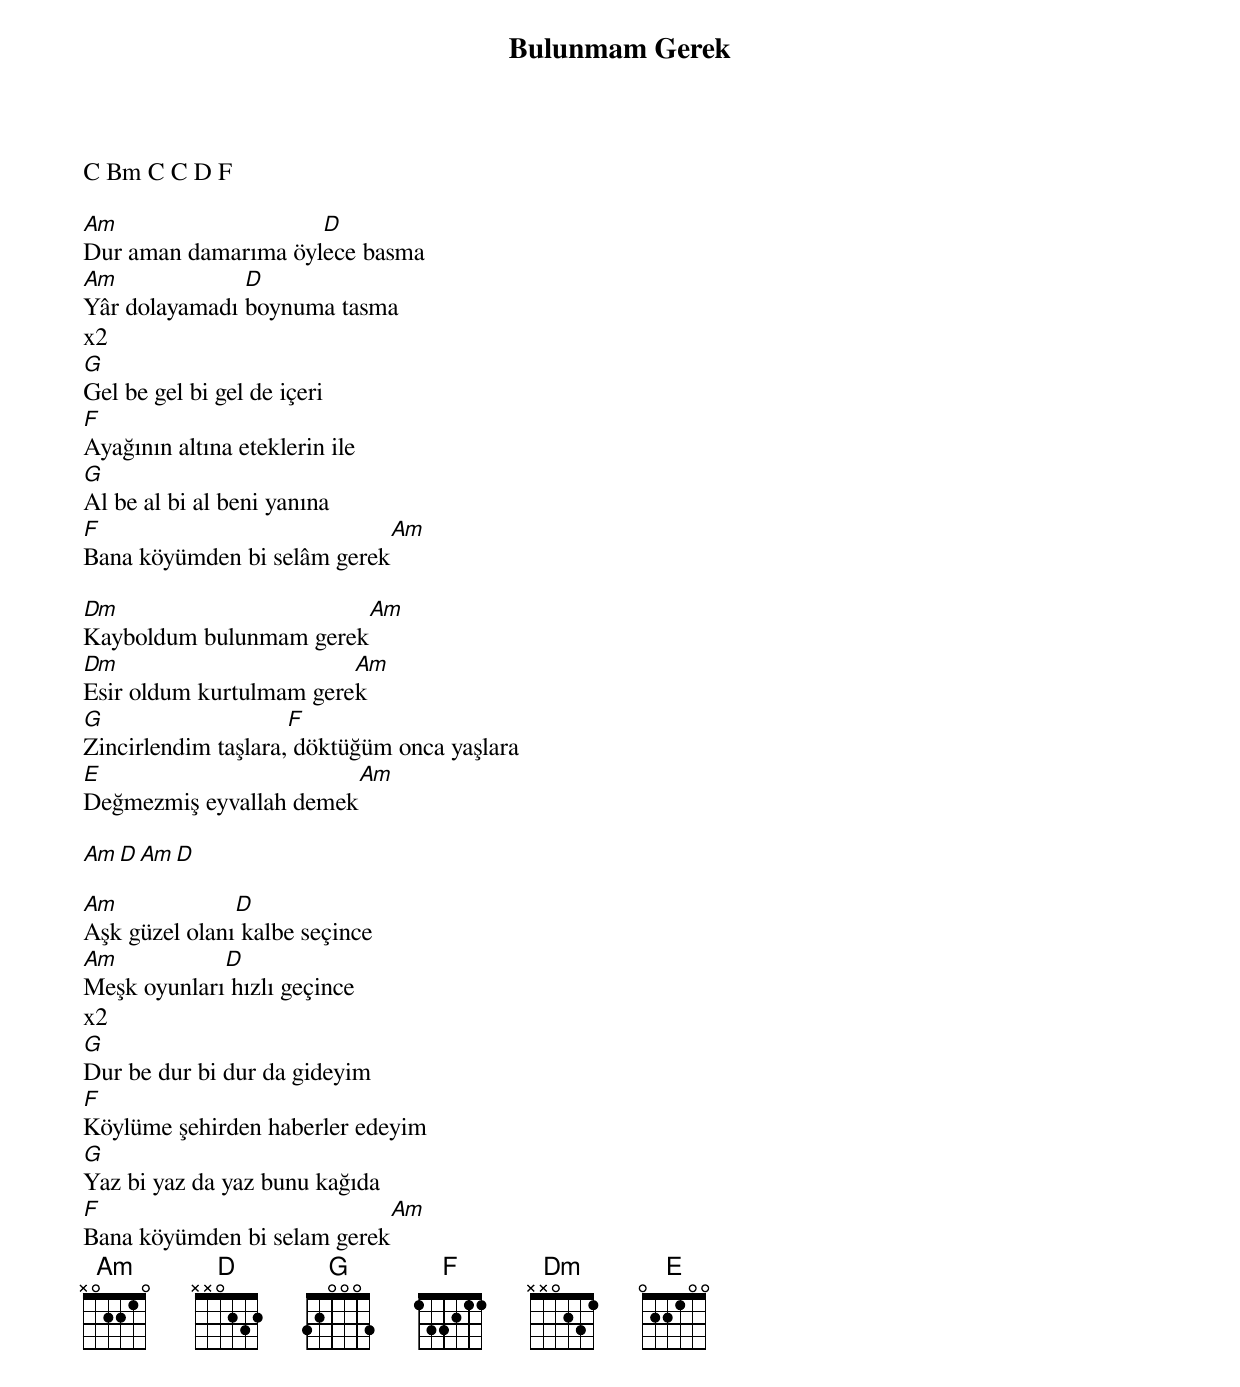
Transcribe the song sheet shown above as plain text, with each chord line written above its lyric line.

{title: Bulunmam Gerek}
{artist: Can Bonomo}

C Bm C C D F

Am                   D
Dur aman damarıma öylece basma
Am             D
Yâr dolayamadı boynuma tasma
x2
G
Gel be gel bi gel de içeri
F
Ayağının altına eteklerin ile
G
Al be al bi al beni yanına
F                             Am
Bana köyümden bi selâm gerek

Dm                       Am
Kayboldum bulunmam gerek
Dm                       Am
Esir oldum kurtulmam gerek
G                    F
Zincirlendim taşlara, döktüğüm onca yaşlara
E                       Am
Değmezmiş eyvallah demek

Am D Am D

Am             D
Aşk güzel olanı kalbe seçince
Am           D
Meşk oyunları hızlı geçince
x2
G
Dur be dur bi dur da gideyim
F
Köylüme şehirden haberler edeyim
G
Yaz bi yaz da yaz bunu kağıda
F                             Am
Bana köyümden bi selam gerek
